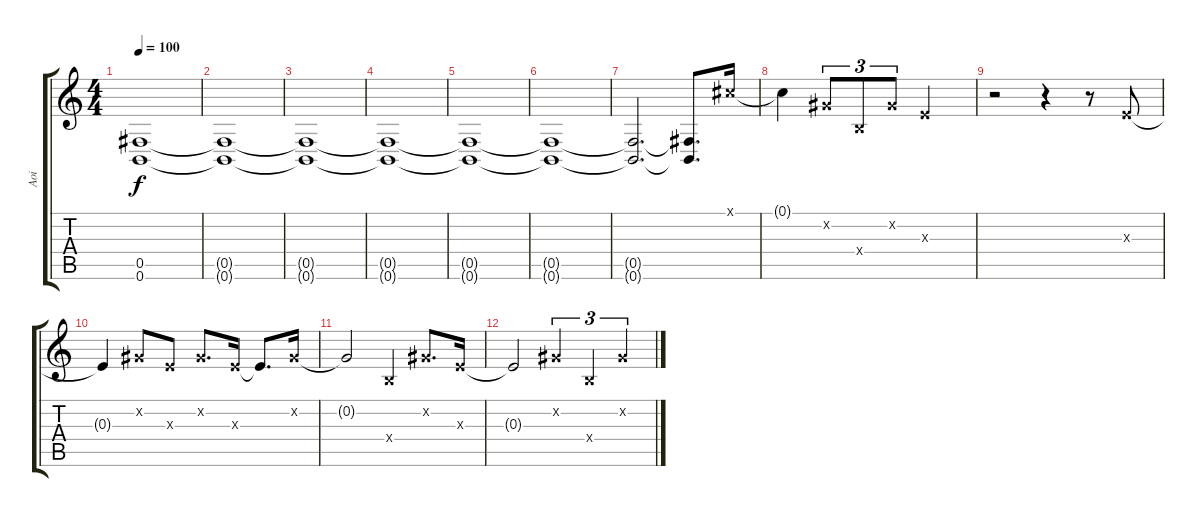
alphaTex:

\track ("Aoi" "Aoi") {instrument distortionguitar}
\staff {score tabs}
\tuning (Db4 Ab3 E3 B2 Gb2 B1) {hide}
\ts (4 4)
\tempo 100
\clef g2
\ks c
(0.5{t} 0.6{t}).1{dy f} |
(0.5{t} 0.6{t}).1 |
(0.5{t} 0.6{t}).1 |
(0.5{t} 0.6{t}).1 |
(0.5{t} 0.6{t}).1 |
(0.5{t} 0.6{t}).1 |
(0.5{t} 0.6{t}).2{d} (0.5{t} 0.6{t}).8{d} 0.1{x}.16 |
0.1{t}.4 0.2{x}.8{tu (3 2)} 0.4{x}.8{tu (3 2)} 0.2{x}.8{tu (3 2)} 0.3{x}.2 |
r.2{volume 0} r.4 r.8 0.3{x}.8 |
0.3{t}.4 0.2{x}.8 0.3{x}.8 0.2{x}.8{d} 0.3{x}.16 0.3{t}.8{d} 0.2{x}.16 |
0.2{t}.2 0.4{x}.4 0.2{x}.8{d} 0.3{x}.16 |
0.3{t}.2 0.2{x}.4{tu (3 2)} 0.4{x}.4{tu (3 2)} 0.2{x}.4{tu (3 2)}
